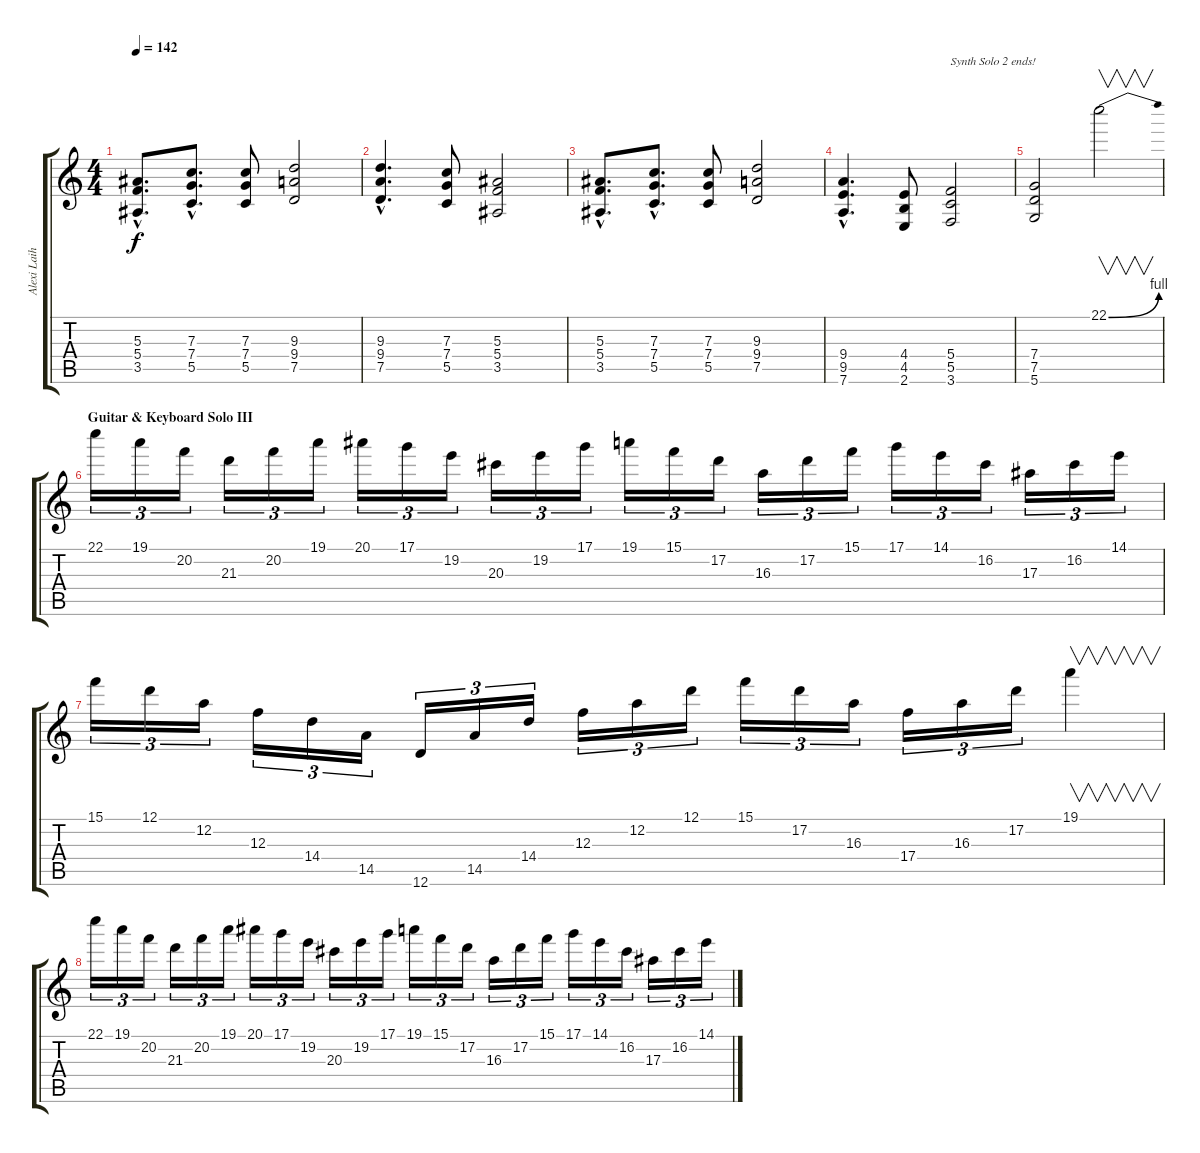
\track ("Alexi Laiho" "Alexi Laih") {instrument distortionguitar}
\staff {score tabs}
\tuning (D4 A3 F3 C3 G2 D2) {hide}
\ts (4 4)
\tempo 142
\clef g2
\ks c
(5.3{hac} 5.4{hac} 3.5{hac}).8{d dy f} (7.3{hac} 7.4{hac} 5.5{hac}).8{d} (7.3 7.4 5.5).8 (9.3 9.4 7.5).2 |
(9.3{hac} 9.4{hac} 7.5{hac}).4{d} (7.3 7.4 5.5).8 (5.3 5.4 3.5).2 |
(5.3{hac} 5.4{hac} 3.5{hac}).8{d} (7.3{hac} 7.4{hac} 5.5{hac}).8{d} (7.3 7.4 5.5).8 (9.3 9.4 7.5).2 |
(9.4{hac} 9.5{hac} 7.6{hac}).4{d} (4.4 4.5 2.6).8 (5.4 5.5 3.6).2{txt "Synth Solo 2 ends!"} |
(7.4 7.5 5.6).2 22.1{be (bend 0 0 60 4)}.2{v} |
\section ("" "Guitar & Keyboard Solo III")
22.1.16{tu (3 2)} 19.1.16{tu (3 2)} 20.2.16{tu (3 2)} 21.3.16{tu (3 2)} 20.2.16{tu (3 2)} 19.1.16{tu (3 2)} 20.1.16{tu (3 2)} 17.1.16{tu (3 2)} 19.2.16{tu (3 2)} 20.3.16{tu (3 2)} 19.2.16{tu (3 2)} 17.1.16{tu (3 2)} 19.1.16{tu (3 2)} 15.1.16{tu (3 2)} 17.2.16{tu (3 2)} 16.3.16{tu (3 2)} 17.2.16{tu (3 2)} 15.1.16{tu (3 2)} 17.1.16{tu (3 2)} 14.1.16{tu (3 2)} 16.2.16{tu (3 2)} 17.3.16{tu (3 2)} 16.2.16{tu (3 2)} 14.1.16{tu (3 2)} |
15.1.16{tu (3 2)} 12.1.16{tu (3 2)} 12.2.16{tu (3 2)} 12.3.16{tu (3 2)} 14.4.16{tu (3 2)} 14.5.16{tu (3 2)} 12.6.16{tu (3 2)} 14.5.16{tu (3 2)} 14.4.16{tu (3 2)} 12.3.16{tu (3 2)} 12.2.16{tu (3 2)} 12.1.16{tu (3 2)} 15.1.16{tu (3 2)} 17.2.16{tu (3 2)} 16.3.16{tu (3 2)} 17.4.16{tu (3 2)} 16.3.16{tu (3 2)} 17.2.16{tu (3 2)} 19.1.4{v} |
22.1.16{tu (3 2)} 19.1.16{tu (3 2)} 20.2.16{tu (3 2)} 21.3.16{tu (3 2)} 20.2.16{tu (3 2)} 19.1.16{tu (3 2)} 20.1.16{tu (3 2)} 17.1.16{tu (3 2)} 19.2.16{tu (3 2)} 20.3.16{tu (3 2)} 19.2.16{tu (3 2)} 17.1.16{tu (3 2)} 19.1.16{tu (3 2)} 15.1.16{tu (3 2)} 17.2.16{tu (3 2)} 16.3.16{tu (3 2)} 17.2.16{tu (3 2)} 15.1.16{tu (3 2)} 17.1.16{tu (3 2)} 14.1.16{tu (3 2)} 16.2.16{tu (3 2)} 17.3.16{tu (3 2)} 16.2.16{tu (3 2)} 14.1.16{tu (3 2)}
